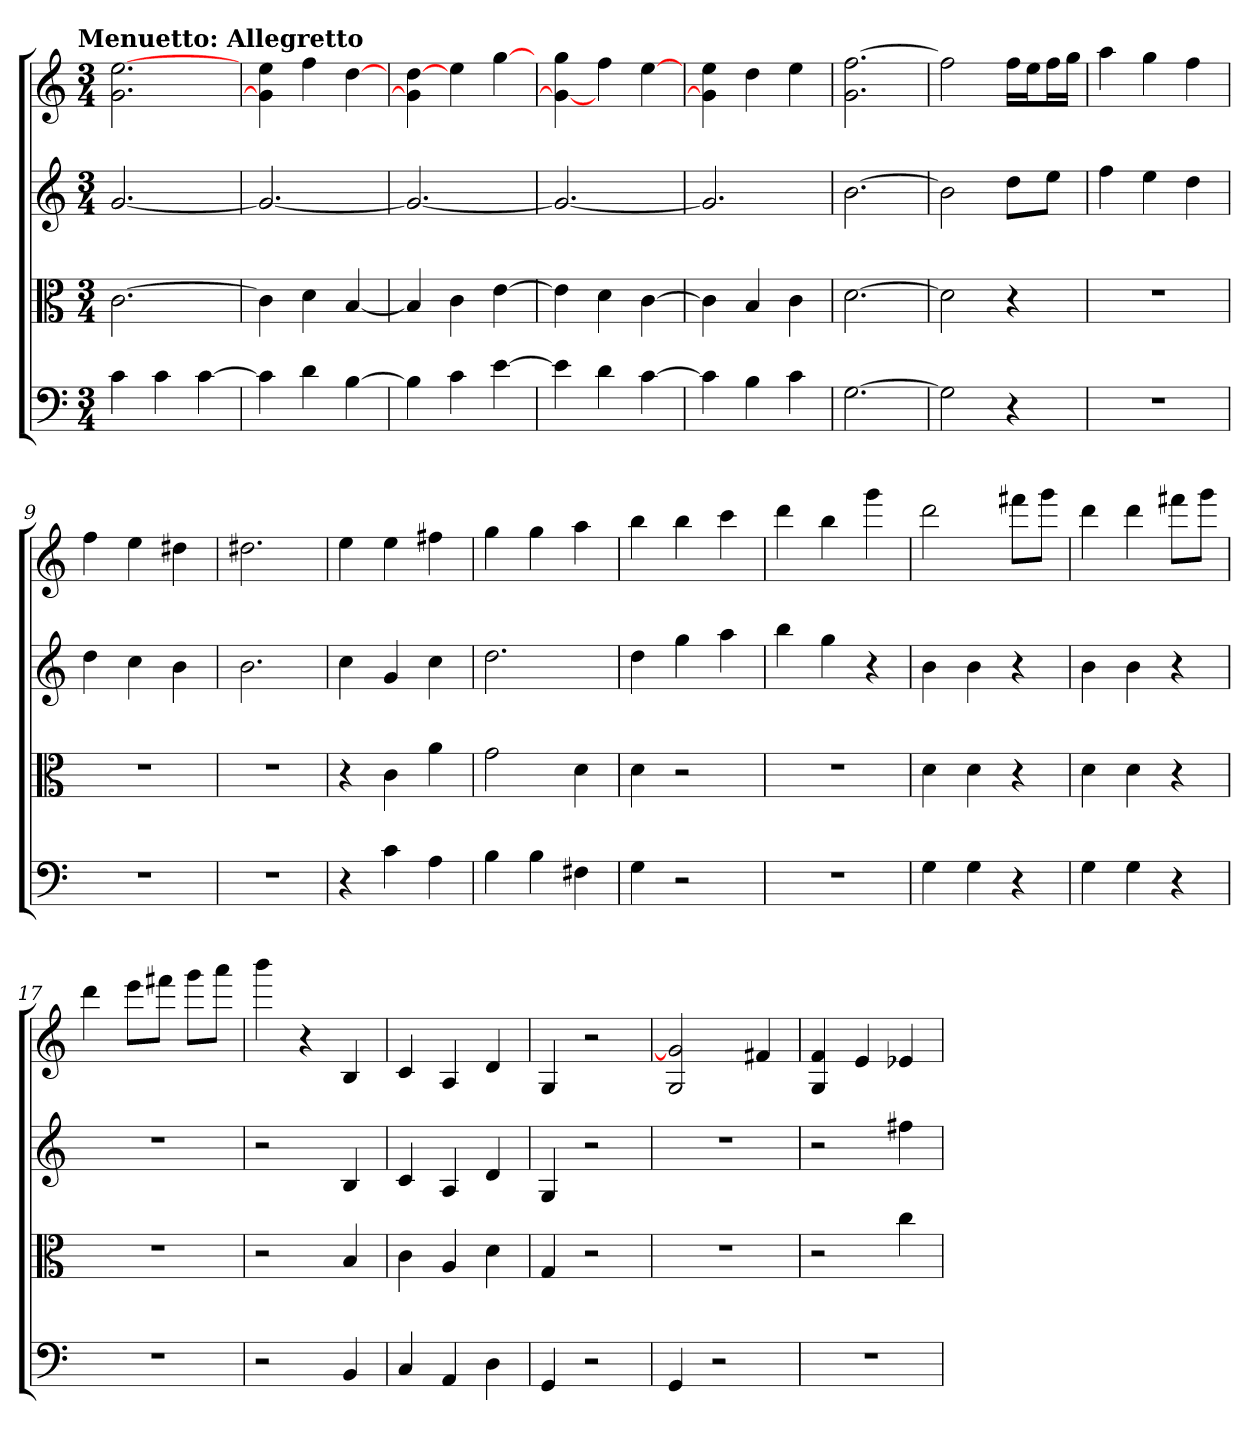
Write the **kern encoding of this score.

**kern	**kern	**kern	**kern
*part4	*part3	*part2	*part1
*staff4	*staff3	*staff2	*staff1
*clefF4	*clefC3	*	*
*k[]	*k[]	*k[]	*k[]
*C:	*C:	*C:	*C:
!!LO:TX:omd:t=Menuetto&colon; Allegretto
*M3/4	*M3/4	*M3/4	*M3/4
*MM108	*MM108	*MM108	*MM108
=	=	=	=
4c	[2.c	[2.g	2.g [2.ee
4c	.	.	.
[4c	.	.	.
=2	=2	=2	=2
4c]	4c]	2.g_	4g] 4ee
4d	4d	.	4ff
[4B	[4B	.	[4dd
=3	=3	=3	=3
4B]	4B]	2.g_	4g] [4dd
4c	4c	.	4ee
[4e	[4e	.	[4gg
=4	=4	=4	=4
4e]	4e]	2.g_	4g_ 4gg
4d	4d	.	4ff
[4c	[4c	.	[4ee
=5	=5	=5	=5
4c]	4c]	2.g]	4g] 4ee
4B	4B	.	4dd
4c	4c	.	4ee
=6	=6	=6	=6
[2.G	[2.d	[2.b	2.g [2.ff
=7	=7	=7	=7
2G]	2d]	2b]	2ff]
4r	4r	8ddL	16ffLL
.	.	.	16eeJ
.	.	8eeJ	16ffL
.	.	.	16ggJJ
=8	=8	=8	=8
2.r	2.r	4ff	4aa
.	.	4ee	4gg
.	.	4dd	4ff
=9	=9	=9	=9
2.r	2.r	4dd	4ff
.	.	4cc	4ee
.	.	4b	4dd#X
=10	=10	=10	=10
2.r	2.r	2.b	2.dd#X
=11	=11	=11	=11
4r	4r	4cc	4ee
4c	4c	4g	4ee
4A	4a	4cc	4ff#X
=12	=12	=12	=12
4B	2g	2.dd	4gg
4B	.	.	4gg
4F#X	4d	.	4aa
=13	=13	=13	=13
4G	4d	4dd	4bb
2r	2r	4gg	4bb
.	.	4aa	4ccc
=14	=14	=14	=14
2.r	2.r	4bb	4ddd
.	.	4gg	4bb
.	.	4r	4ggg
=15	=15	=15	=15
4G	4d	4b	2ddd
4G	4d	4b	.
4r	4r	4r	8fff#XL
.	.	.	8gggJ
=16	=16	=16	=16
4G	4d	4b	4ddd
4G	4d	4b	4ddd
4r	4r	4r	8fff#XL
.	.	.	8gggJ
=17	=17	=17	=17
2.r	2.r	2.r	4ddd
.	.	.	8eeeL
.	.	.	8fff#XJ
.	.	.	8gggL
.	.	.	8aaaJ
=18	=18	=18	=18
2r	2r	2r	4bbb
.	.	.	4r
4BB	4B	4B	4B
=19	=19	=19	=19
4C	4c	4c	4c
4AA	4A	4A	4A
4D	4d	4d	4d
=20	=20	=20	=20
4GG	4G	4G	4G
2r	2r	2r	2r
=21	=21	=21	=21
4GG	2.r	2.r	2G 2g]
2r	.	.	.
.	.	.	4f#X
=22	=22	=22	=22
2.r	2r	2r	4G 4f
.	.	.	4e
.	4cc	4ff#X	4e-X
=	=	=	=
*-	*-	*-	*-
